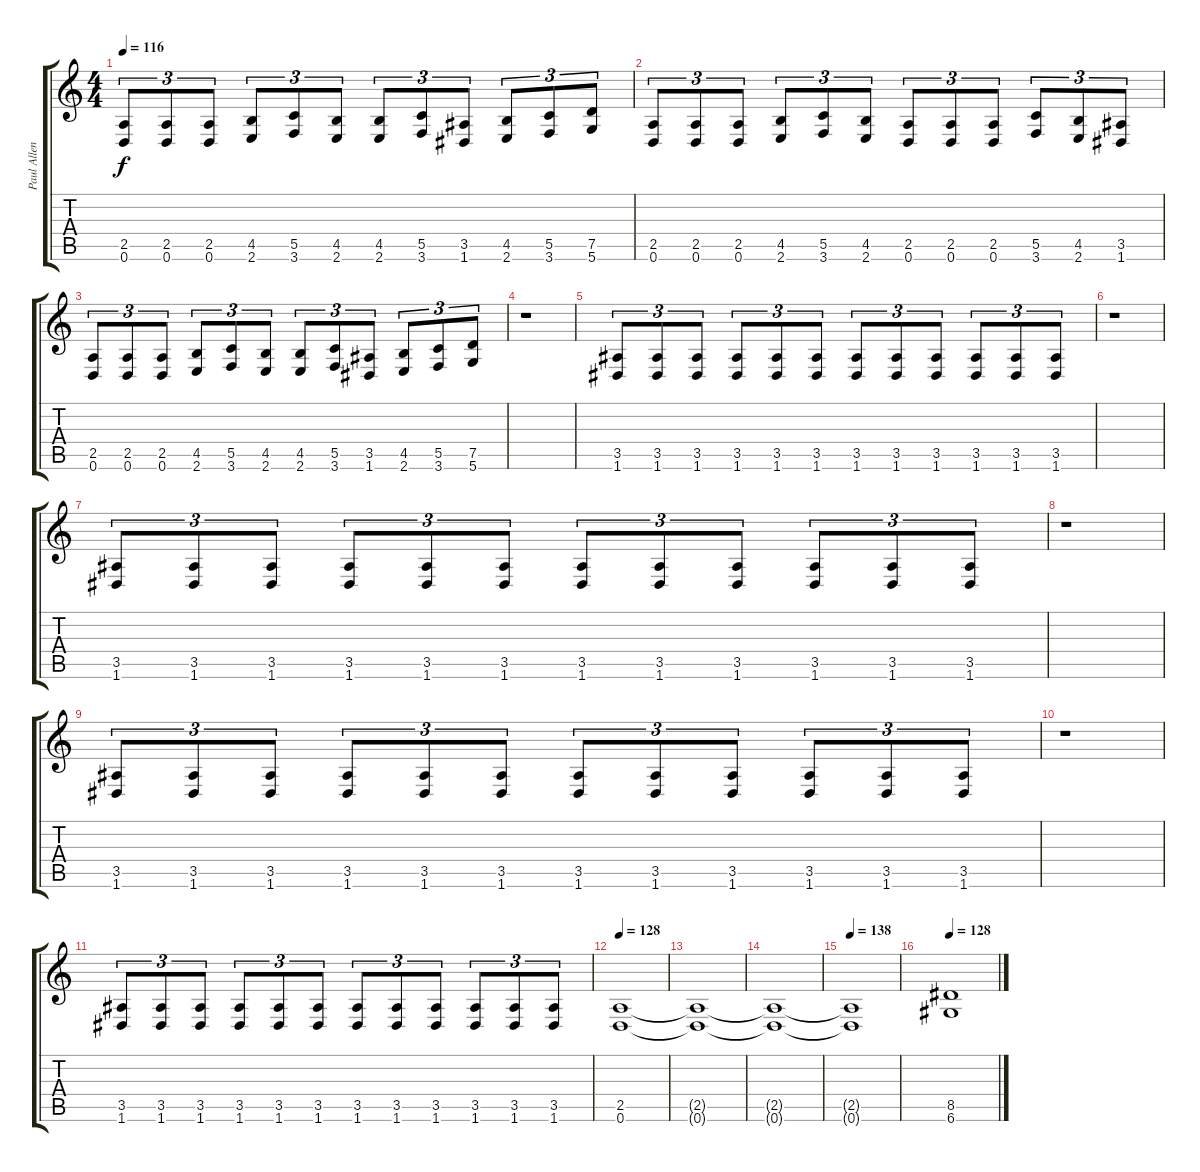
\track ("Paul Allender" "Paul Allen") {instrument overdrivenguitar}
\staff {score tabs}
\tuning (D4 A3 F3 C3 G2 D2) {hide}
\ts (4 4)
\tempo 116
\clef g2
\ks c
(2.5 0.6).8{tu (3 2) dy f} (2.5 0.6).8{tu (3 2)} (2.5 0.6).8{tu (3 2)} (4.5 2.6).8{tu (3 2)} (5.5 3.6).8{tu (3 2)} (4.5 2.6).8{tu (3 2)} (4.5 2.6).8{tu (3 2)} (5.5 3.6).8{tu (3 2)} (3.5 1.6).8{tu (3 2)} (4.5 2.6).8{tu (3 2)} (5.5 3.6).8{tu (3 2)} (7.5 5.6).8{tu (3 2)} |
(2.5 0.6).8{tu (3 2)} (2.5 0.6).8{tu (3 2)} (2.5 0.6).8{tu (3 2)} (4.5 2.6).8{tu (3 2)} (5.5 3.6).8{tu (3 2)} (4.5 2.6).8{tu (3 2)} (2.5 0.6).8{tu (3 2)} (2.5 0.6).8{tu (3 2)} (2.5 0.6).8{tu (3 2)} (5.5 3.6).8{tu (3 2)} (4.5 2.6).8{tu (3 2)} (3.5 1.6).8{tu (3 2)} |
(2.5 0.6).8{tu (3 2)} (2.5 0.6).8{tu (3 2)} (2.5 0.6).8{tu (3 2)} (4.5 2.6).8{tu (3 2)} (5.5 3.6).8{tu (3 2)} (4.5 2.6).8{tu (3 2)} (4.5 2.6).8{tu (3 2)} (5.5 3.6).8{tu (3 2)} (3.5 1.6).8{tu (3 2)} (4.5 2.6).8{tu (3 2)} (5.5 3.6).8{tu (3 2)} (7.5 5.6).8{tu (3 2)} |
r.1 |
(3.5 1.6).8{tu (3 2)} (3.5 1.6).8{tu (3 2)} (3.5 1.6).8{tu (3 2)} (3.5 1.6).8{tu (3 2)} (3.5 1.6).8{tu (3 2)} (3.5 1.6).8{tu (3 2)} (3.5 1.6).8{tu (3 2)} (3.5 1.6).8{tu (3 2)} (3.5 1.6).8{tu (3 2)} (3.5 1.6).8{tu (3 2)} (3.5 1.6).8{tu (3 2)} (3.5 1.6).8{tu (3 2)} |
r.1 |
(3.5 1.6).8{tu (3 2)} (3.5 1.6).8{tu (3 2)} (3.5 1.6).8{tu (3 2)} (3.5 1.6).8{tu (3 2)} (3.5 1.6).8{tu (3 2)} (3.5 1.6).8{tu (3 2)} (3.5 1.6).8{tu (3 2)} (3.5 1.6).8{tu (3 2)} (3.5 1.6).8{tu (3 2)} (3.5 1.6).8{tu (3 2)} (3.5 1.6).8{tu (3 2)} (3.5 1.6).8{tu (3 2)} |
r.1 |
(3.5 1.6).8{tu (3 2)} (3.5 1.6).8{tu (3 2)} (3.5 1.6).8{tu (3 2)} (3.5 1.6).8{tu (3 2)} (3.5 1.6).8{tu (3 2)} (3.5 1.6).8{tu (3 2)} (3.5 1.6).8{tu (3 2)} (3.5 1.6).8{tu (3 2)} (3.5 1.6).8{tu (3 2)} (3.5 1.6).8{tu (3 2)} (3.5 1.6).8{tu (3 2)} (3.5 1.6).8{tu (3 2)} |
r.1 |
(3.5 1.6).8{tu (3 2)} (3.5 1.6).8{tu (3 2)} (3.5 1.6).8{tu (3 2)} (3.5 1.6).8{tu (3 2)} (3.5 1.6).8{tu (3 2)} (3.5 1.6).8{tu (3 2)} (3.5 1.6).8{tu (3 2)} (3.5 1.6).8{tu (3 2)} (3.5 1.6).8{tu (3 2)} (3.5 1.6).8{tu (3 2)} (3.5 1.6).8{tu (3 2)} (3.5 1.6).8{tu (3 2)} |
\tempo 128
(2.5 0.6).1 |
(2.5{t} 0.6{t}).1 |
(2.5{t} 0.6{t}).1 |
\tempo 138
(2.5{t} 0.6{t}).1 |
\tempo 128
(8.5 6.6).1
